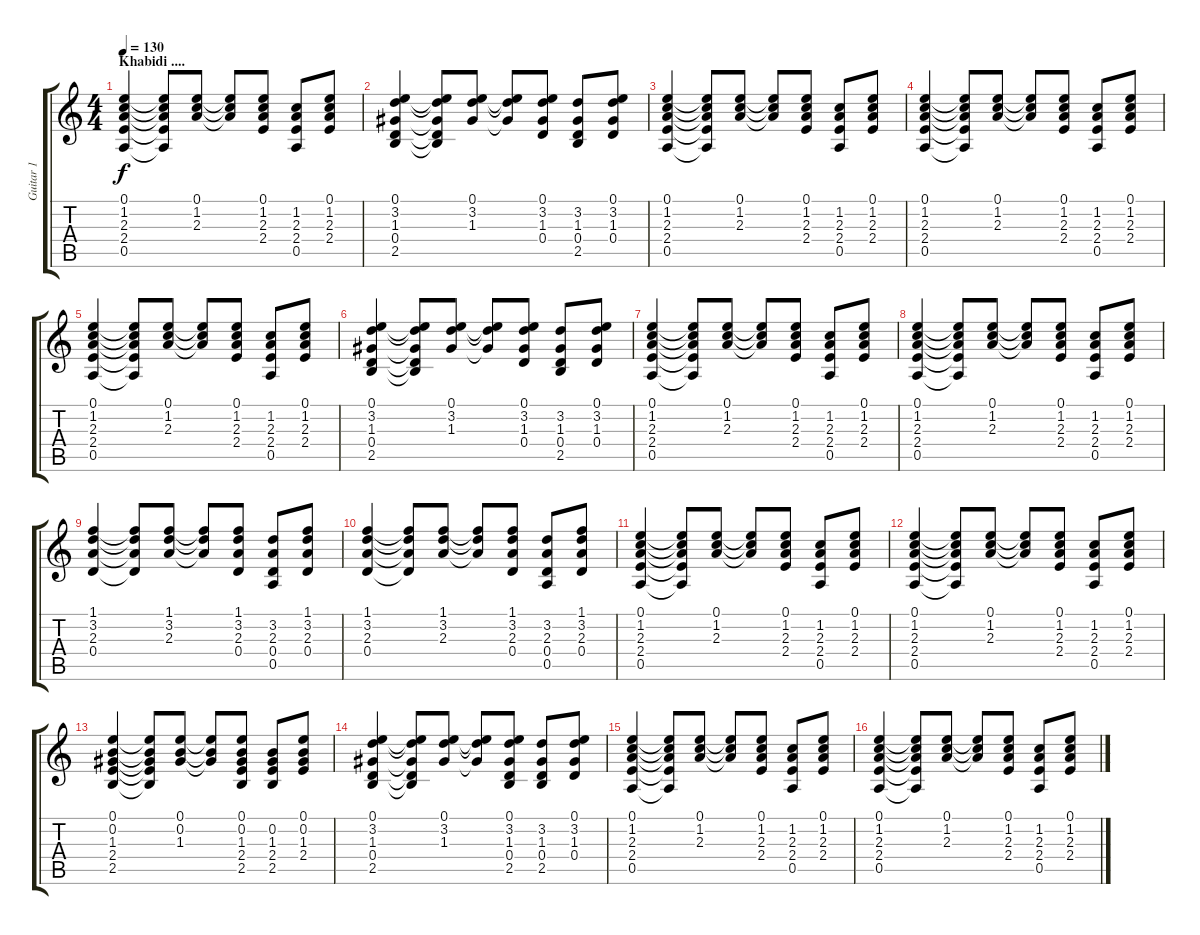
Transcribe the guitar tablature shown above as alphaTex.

\track ("Guitar 1" "Guitar 1") {instrument acousticguitarsteel}
\staff {score tabs}
\tuning (E4 B3 G3 D3 A2 E2) {hide}
\ts (4 4)
\section ("" "Khabidi ....")
\tempo 130
\clef g2
\ks c
(0.1 1.2 2.3 2.4 0.5).4{dy f} (0.1{t} 1.2{t} 2.3{t} 2.4{t} 0.5{t}).8 (0.1 1.2 2.3).8 (0.1{t} 1.2{t} 2.3{t}).8 (0.1 1.2 2.3 2.4).8 (1.2 2.3 2.4 0.5).8 (0.1 1.2 2.3 2.4).8 |
(0.1 3.2 1.3 0.4 2.5).4 (0.1{t} 3.2{t} 1.3{t} 0.4{t} 2.5{t}).8 (0.1 3.2 1.3).8 (0.1{t} 3.2{t} 1.3{t}).8 (0.1 3.2 1.3 0.4).8 (3.2 1.3 0.4 2.5).8 (0.1 3.2 1.3 0.4).8 |
(0.1 1.2 2.3 2.4 0.5).4 (0.1{t} 1.2{t} 2.3{t} 2.4{t} 0.5{t}).8 (0.1 1.2 2.3).8 (0.1{t} 1.2{t} 2.3{t}).8 (0.1 1.2 2.3 2.4).8 (1.2 2.3 2.4 0.5).8 (0.1 1.2 2.3 2.4).8 |
(0.1 1.2 2.3 2.4 0.5).4 (0.1{t} 1.2{t} 2.3{t} 2.4{t} 0.5{t}).8 (0.1 1.2 2.3).8 (0.1{t} 1.2{t} 2.3{t}).8 (0.1 1.2 2.3 2.4).8 (1.2 2.3 2.4 0.5).8 (0.1 1.2 2.3 2.4).8 |
(0.1 1.2 2.3 2.4 0.5).4 (0.1{t} 1.2{t} 2.3{t} 2.4{t} 0.5{t}).8 (0.1 1.2 2.3).8 (0.1{t} 1.2{t} 2.3{t}).8 (0.1 1.2 2.3 2.4).8 (1.2 2.3 2.4 0.5).8 (0.1 1.2 2.3 2.4).8 |
(0.1 3.2 1.3 0.4 2.5).4 (0.1{t} 3.2{t} 1.3{t} 0.4{t} 2.5{t}).8 (0.1 3.2 1.3).8 (0.1{t} 3.2{t} 1.3{t}).8 (0.1 3.2 1.3 0.4).8 (3.2 1.3 0.4 2.5).8 (0.1 3.2 1.3 0.4).8 |
(0.1 1.2 2.3 2.4 0.5).4 (0.1{t} 1.2{t} 2.3{t} 2.4{t} 0.5{t}).8 (0.1 1.2 2.3).8 (0.1{t} 1.2{t} 2.3{t}).8 (0.1 1.2 2.3 2.4).8 (1.2 2.3 2.4 0.5).8 (0.1 1.2 2.3 2.4).8 |
(0.1 1.2 2.3 2.4 0.5).4 (0.1{t} 1.2{t} 2.3{t} 2.4{t} 0.5{t}).8 (0.1 1.2 2.3).8 (0.1{t} 1.2{t} 2.3{t}).8 (0.1 1.2 2.3 2.4).8 (1.2 2.3 2.4 0.5).8 (0.1 1.2 2.3 2.4).8 |
(1.1 3.2 2.3 0.4).4 (1.1{t} 3.2{t} 2.3{t} 0.4{t}).8 (1.1 3.2 2.3).8 (1.1{t} 3.2{t} 2.3{t}).8 (1.1 3.2 2.3 0.4).8 (3.2 2.3 0.4 0.5).8 (1.1 3.2 2.3 0.4).8 |
(1.1 3.2 2.3 0.4).4 (1.1{t} 3.2{t} 2.3{t} 0.4{t}).8 (1.1 3.2 2.3).8 (1.1{t} 3.2{t} 2.3{t}).8 (1.1 3.2 2.3 0.4).8 (3.2 2.3 0.4 0.5).8 (1.1 3.2 2.3 0.4).8 |
(0.1 1.2 2.3 2.4 0.5).4 (0.1{t} 1.2{t} 2.3{t} 2.4{t} 0.5{t}).8 (0.1 1.2 2.3).8 (0.1{t} 1.2{t} 2.3{t}).8 (0.1 1.2 2.3 2.4).8 (1.2 2.3 2.4 0.5).8 (0.1 1.2 2.3 2.4).8 |
(0.1 1.2 2.3 2.4 0.5).4 (0.1{t} 1.2{t} 2.3{t} 2.4{t} 0.5{t}).8 (0.1 1.2 2.3).8 (0.1{t} 1.2{t} 2.3{t}).8 (0.1 1.2 2.3 2.4).8 (1.2 2.3 2.4 0.5).8 (0.1 1.2 2.3 2.4).8 |
(0.1 0.2 1.3 2.4 2.5).4 (0.1{t} 0.2{t} 1.3{t} 2.4{t} 2.5{t}).8 (0.1 0.2 1.3).8 (0.1{t} 0.2{t} 1.3{t}).8 (0.1 0.2 1.3 2.4 2.5).8 (0.2 1.3 2.4 2.5).8 (0.1 0.2 1.3 2.4).8 |
(0.1 3.2 1.3 0.4 2.5).4 (0.1{t} 3.2{t} 1.3{t} 0.4{t} 2.5{t}).8 (0.1 3.2 1.3).8 (0.1{t} 3.2{t} 1.3{t}).8 (0.1 3.2 1.3 0.4 2.5).8 (3.2 1.3 0.4 2.5).8 (0.1 3.2 1.3 0.4).8 |
(0.1 1.2 2.3 2.4 0.5).4 (0.1{t} 1.2{t} 2.3{t} 2.4{t} 0.5{t}).8 (0.1 1.2 2.3).8 (0.1{t} 1.2{t} 2.3{t}).8 (0.1 1.2 2.3 2.4).8 (1.2 2.3 2.4 0.5).8 (0.1 1.2 2.3 2.4).8 |
(0.1 1.2 2.3 2.4 0.5).4 (0.1{t} 1.2{t} 2.3{t} 2.4{t} 0.5{t}).8 (0.1 1.2 2.3).8 (0.1{t} 1.2{t} 2.3{t}).8 (0.1 1.2 2.3 2.4).8 (1.2 2.3 2.4 0.5).8 (0.1 1.2 2.3 2.4).8
